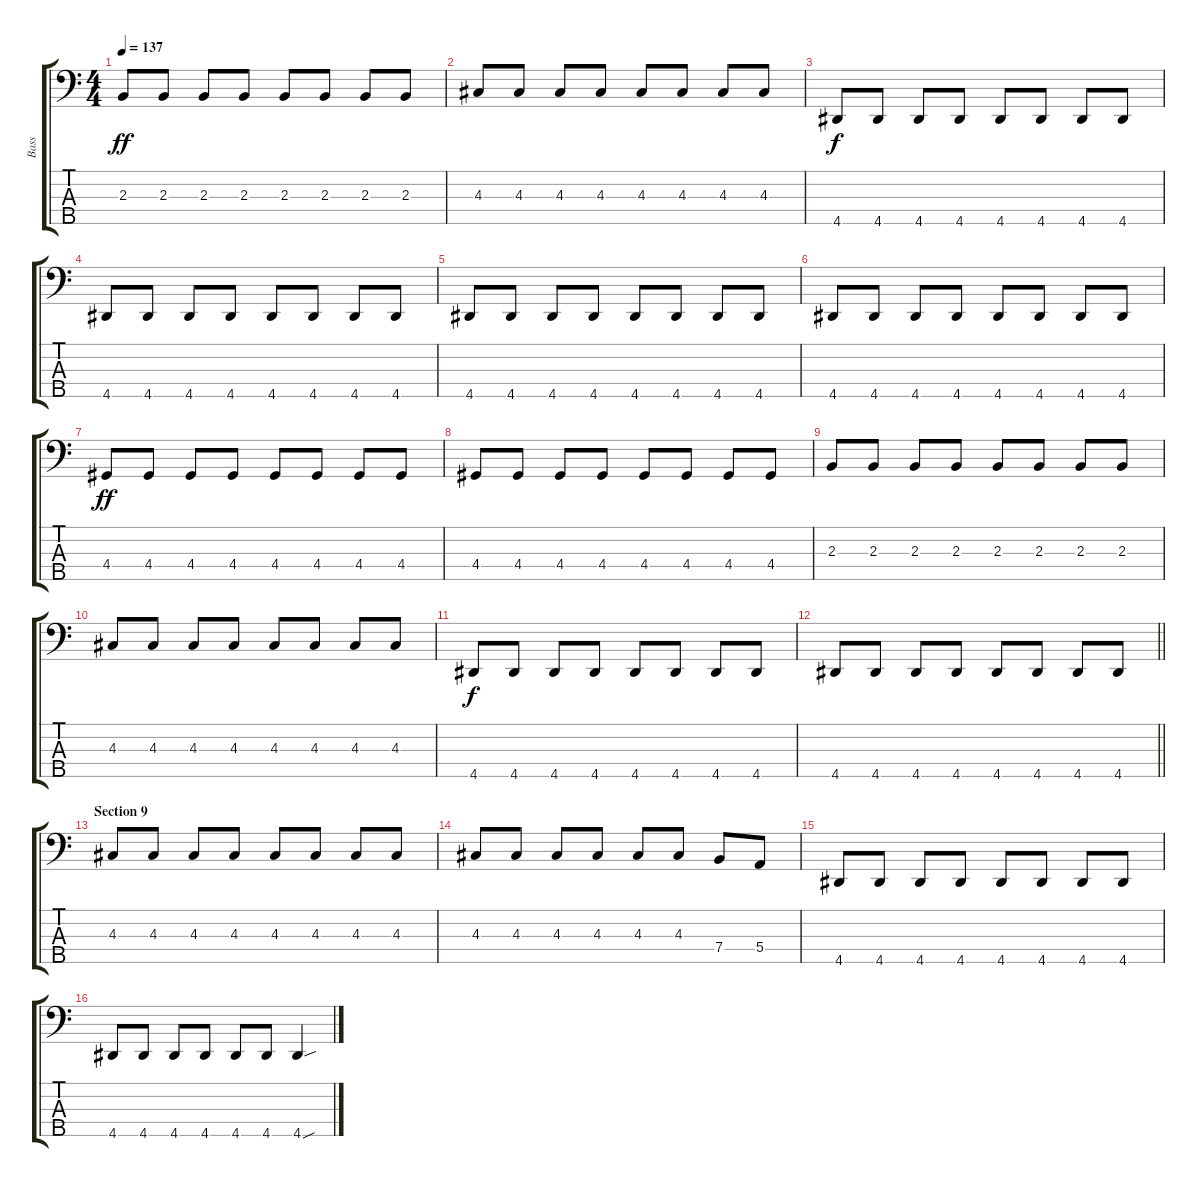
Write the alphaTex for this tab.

\track ("Bass" "Bass") {instrument electricbassfinger}
\staff {score tabs}
\tuning (G2 D2 A1 E1 B0) {hide}
\ts (4 4)
\tempo 137
\clef f4
\ks c
2.3.8{dy ff} 2.3.8 2.3.8 2.3.8 2.3.8 2.3.8 2.3.8 2.3.8 |
4.3.8 4.3.8 4.3.8 4.3.8 4.3.8 4.3.8 4.3.8 4.3.8 |
4.5.8{dy f} 4.5.8 4.5.8 4.5.8 4.5.8 4.5.8 4.5.8 4.5.8 |
4.5.8 4.5.8 4.5.8 4.5.8 4.5.8 4.5.8 4.5.8 4.5.8 |
4.5.8 4.5.8 4.5.8 4.5.8 4.5.8 4.5.8 4.5.8 4.5.8 |
4.5.8 4.5.8 4.5.8 4.5.8 4.5.8 4.5.8 4.5.8 4.5.8 |
4.4.8{dy ff} 4.4.8 4.4.8 4.4.8 4.4.8 4.4.8 4.4.8 4.4.8 |
4.4.8 4.4.8 4.4.8 4.4.8 4.4.8 4.4.8 4.4.8 4.4.8 |
2.3.8 2.3.8 2.3.8 2.3.8 2.3.8 2.3.8 2.3.8 2.3.8 |
4.3.8 4.3.8 4.3.8 4.3.8 4.3.8 4.3.8 4.3.8 4.3.8 |
4.5.8{dy f} 4.5.8 4.5.8 4.5.8 4.5.8 4.5.8 4.5.8 4.5.8 |
\barLineRight lightlight
4.5.8 4.5.8 4.5.8 4.5.8 4.5.8 4.5.8 4.5.8 4.5.8 |
\section ("" "Section 9")
4.3.8 4.3.8 4.3.8 4.3.8 4.3.8 4.3.8 4.3.8 4.3.8 |
4.3.8 4.3.8 4.3.8 4.3.8 4.3.8 4.3.8 7.4.8 5.4.8 |
4.5.8 4.5.8 4.5.8 4.5.8 4.5.8 4.5.8 4.5.8 4.5.8 |
4.5.8 4.5.8 4.5.8 4.5.8 4.5.8 4.5.8 4.5{sou}.4
